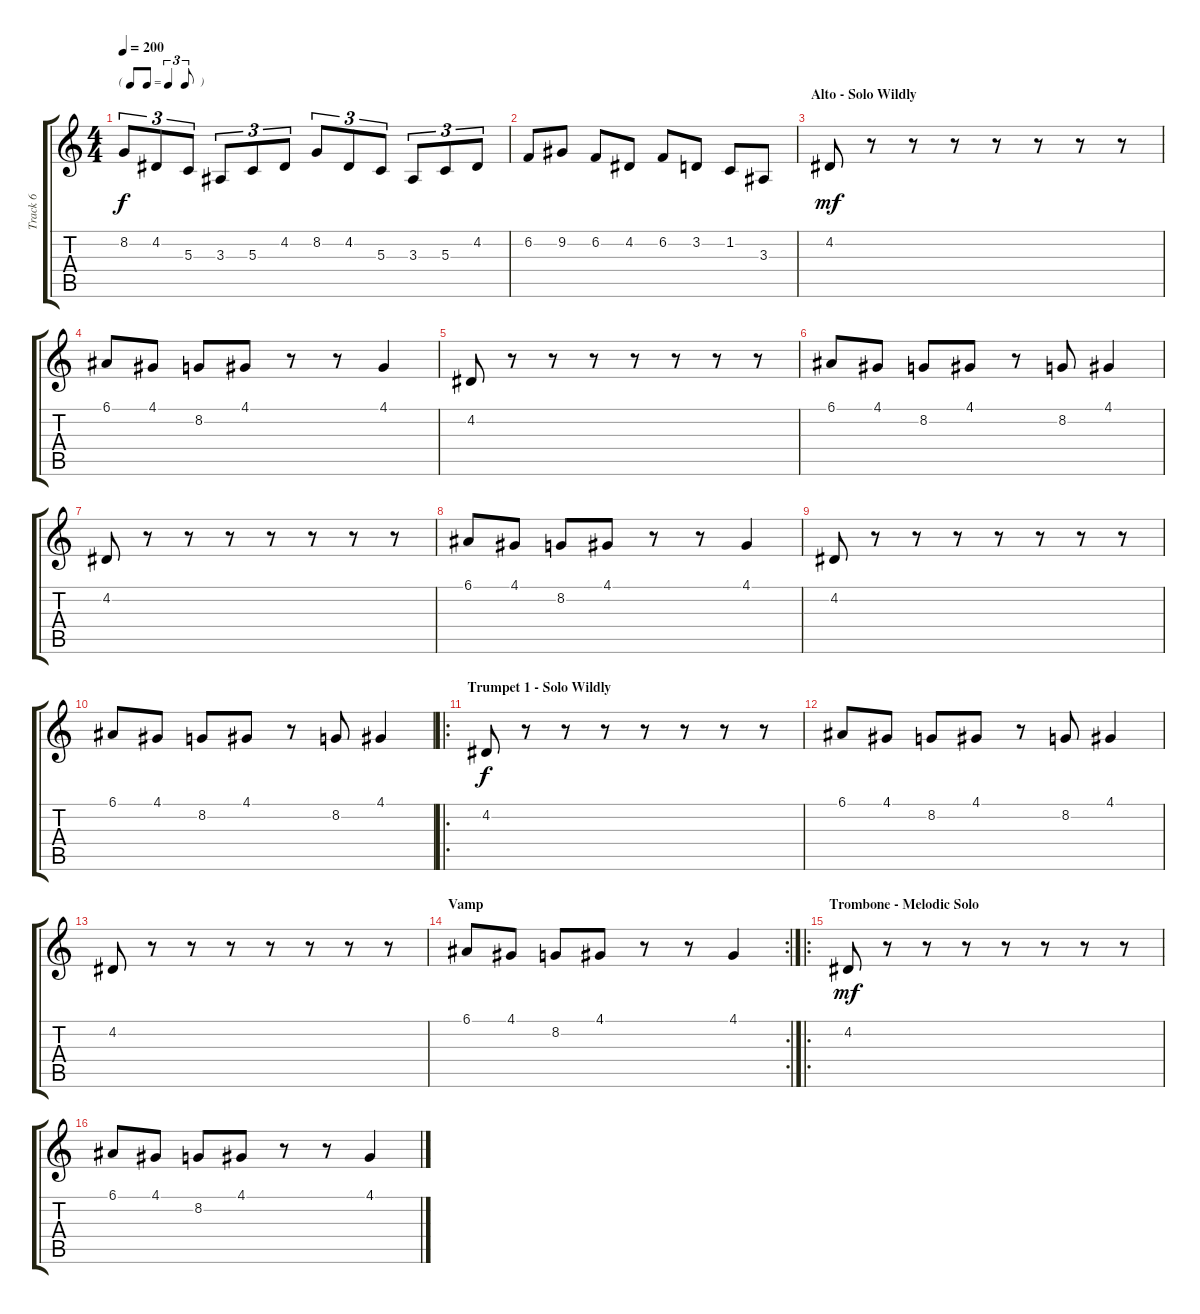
\track ("Track 6" "Track 6") {instrument trumpet}
\staff {score tabs}
\tuning (E4 B3 G3 D3 A2 E2) {hide}
\ts (4 4)
\tf triplet8th
\tempo 200
\clef g2
\ks c
8.2.8{tu (3 2) dy f} 4.2.8{tu (3 2)} 5.3.8{tu (3 2)} 3.3.8{tu (3 2)} 5.3.8{tu (3 2)} 4.2.8{tu (3 2)} 8.2.8{tu (3 2)} 4.2.8{tu (3 2)} 5.3.8{tu (3 2)} 3.3.8{tu (3 2)} 5.3.8{tu (3 2)} 4.2.8{tu (3 2)} |
6.2.8 9.2.8 6.2.8 4.2.8 6.2.8 3.2.8 1.2.8 3.3.8 |
\section ("" "Alto - Solo Wildly")
4.2.8{dy mf} r.8 r.8 r.8 r.8 r.8 r.8 r.8 |
6.1.8 4.1.8 8.2.8 4.1.8 r.8 r.8 4.1.4 |
4.2.8 r.8 r.8 r.8 r.8 r.8 r.8 r.8 |
6.1.8 4.1.8 8.2.8 4.1.8 r.8 8.2.8 4.1.4 |
4.2.8 r.8 r.8 r.8 r.8 r.8 r.8 r.8 |
6.1.8 4.1.8 8.2.8 4.1.8 r.8 r.8 4.1.4 |
4.2.8 r.8 r.8 r.8 r.8 r.8 r.8 r.8 |
6.1.8 4.1.8 8.2.8 4.1.8 r.8 8.2.8 4.1.4 |
\ro
\section ("" "Trumpet 1 - Solo Wildly")
4.2.8{dy f} r.8 r.8 r.8 r.8 r.8 r.8 r.8 |
6.1.8 4.1.8 8.2.8 4.1.8 r.8 8.2.8 4.1.4 |
4.2.8 r.8 r.8 r.8 r.8 r.8 r.8 r.8 |
\rc 2
\section ("" "Vamp")
6.1.8 4.1.8 8.2.8 4.1.8 r.8 r.8 4.1.4 |
\ro
\section ("" "Trombone - Melodic Solo")
4.2.8{dy mf} r.8 r.8 r.8 r.8 r.8 r.8 r.8 |
6.1.8 4.1.8 8.2.8 4.1.8 r.8 r.8 4.1.4
